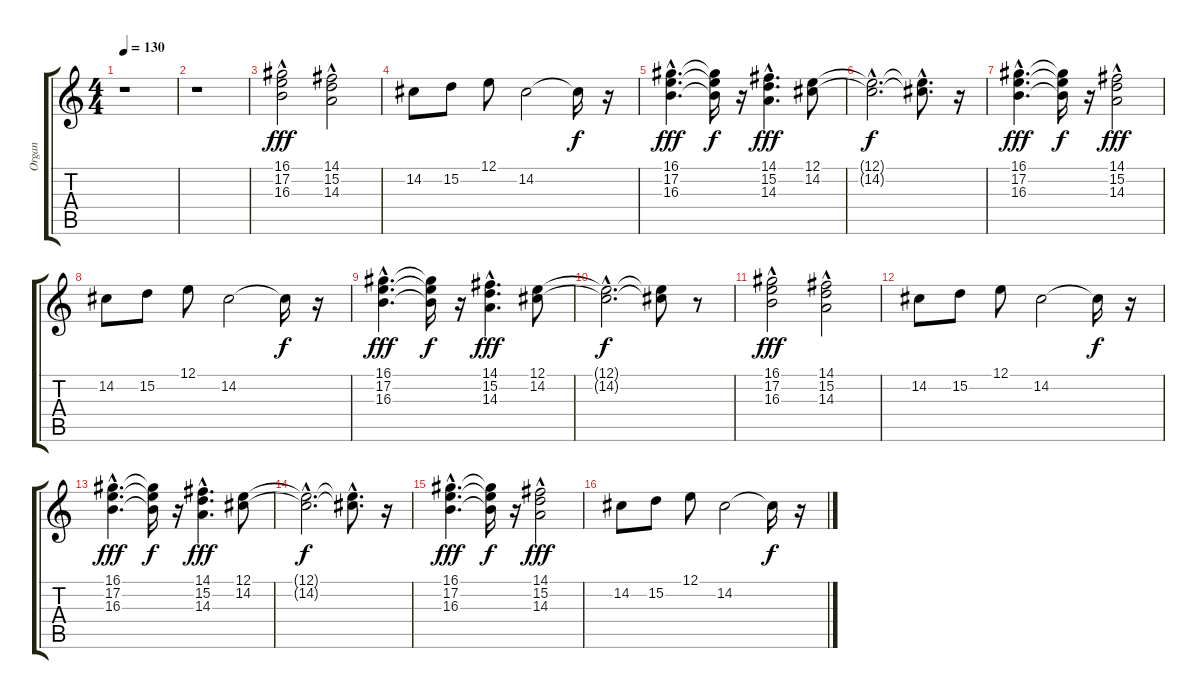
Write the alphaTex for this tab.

\track ("Organ" "Organ") {instrument rockorgan}
\staff {score tabs}
\tuning (E4 B3 G3 D3 A2 E2) {hide}
\ts (4 4)
\tempo 130
\clef g2
\ks c
r.1{dy fff instrument rockorgan} |
r.1 |
(16.1 17.2{hac} 16.3{hac}).2 (14.1{hac} 15.2{hac} 14.3).2 |
14.2.8 15.2.8 12.1.8 14.2.2 14.2{t}.16{dy f} r.16 |
(16.1{hac} 17.2{hac} 16.3{hac}).4{d dy fff} (16.1{t} 17.2{t} 16.3{t}).16{dy f} r.16 (14.1{hac} 15.2 14.3).4{d dy fff} (12.1 14.2).8 |
(12.1{hac t} 14.2{hac t}).2{d dy f} (12.1{hac t} 14.2{hac t}).8{d} r.16 |
(16.1{hac} 17.2{hac} 16.3{hac}).4{d dy fff} (16.1{t} 17.2{t} 16.3{t}).16{dy f} r.16 (14.1{hac} 15.2{hac} 14.3).2{dy fff} |
14.2.8 15.2.8 12.1.8 14.2.2 14.2{t}.16{dy f} r.16 |
(16.1{hac} 17.2{hac} 16.3{hac}).4{d dy fff} (16.1{t} 17.2{t} 16.3{t}).16{dy f} r.16 (14.1{hac} 15.2 14.3).4{d dy fff} (12.1 14.2).8 |
(12.1{hac t} 14.2{hac t}).2{d dy f} (12.1{t} 14.2{t}).8 r.8 |
(16.1 17.2{hac} 16.3{hac}).2{dy fff} (14.1{hac} 15.2{hac} 14.3).2 |
14.2.8 15.2.8 12.1.8 14.2.2 14.2{t}.16{dy f} r.16 |
(16.1{hac} 17.2{hac} 16.3{hac}).4{d dy fff} (16.1{t} 17.2{t} 16.3{t}).16{dy f} r.16 (14.1{hac} 15.2 14.3).4{d dy fff} (12.1 14.2).8 |
(12.1{hac t} 14.2{hac t}).2{d dy f} (12.1{hac t} 14.2{hac t}).8{d} r.16 |
(16.1{hac} 17.2{hac} 16.3{hac}).4{d dy fff} (16.1{t} 17.2{t} 16.3{t}).16{dy f} r.16 (14.1{hac} 15.2{hac} 14.3).2{dy fff} |
14.2.8 15.2.8 12.1.8 14.2.2 14.2{t}.16{dy f} r.16
